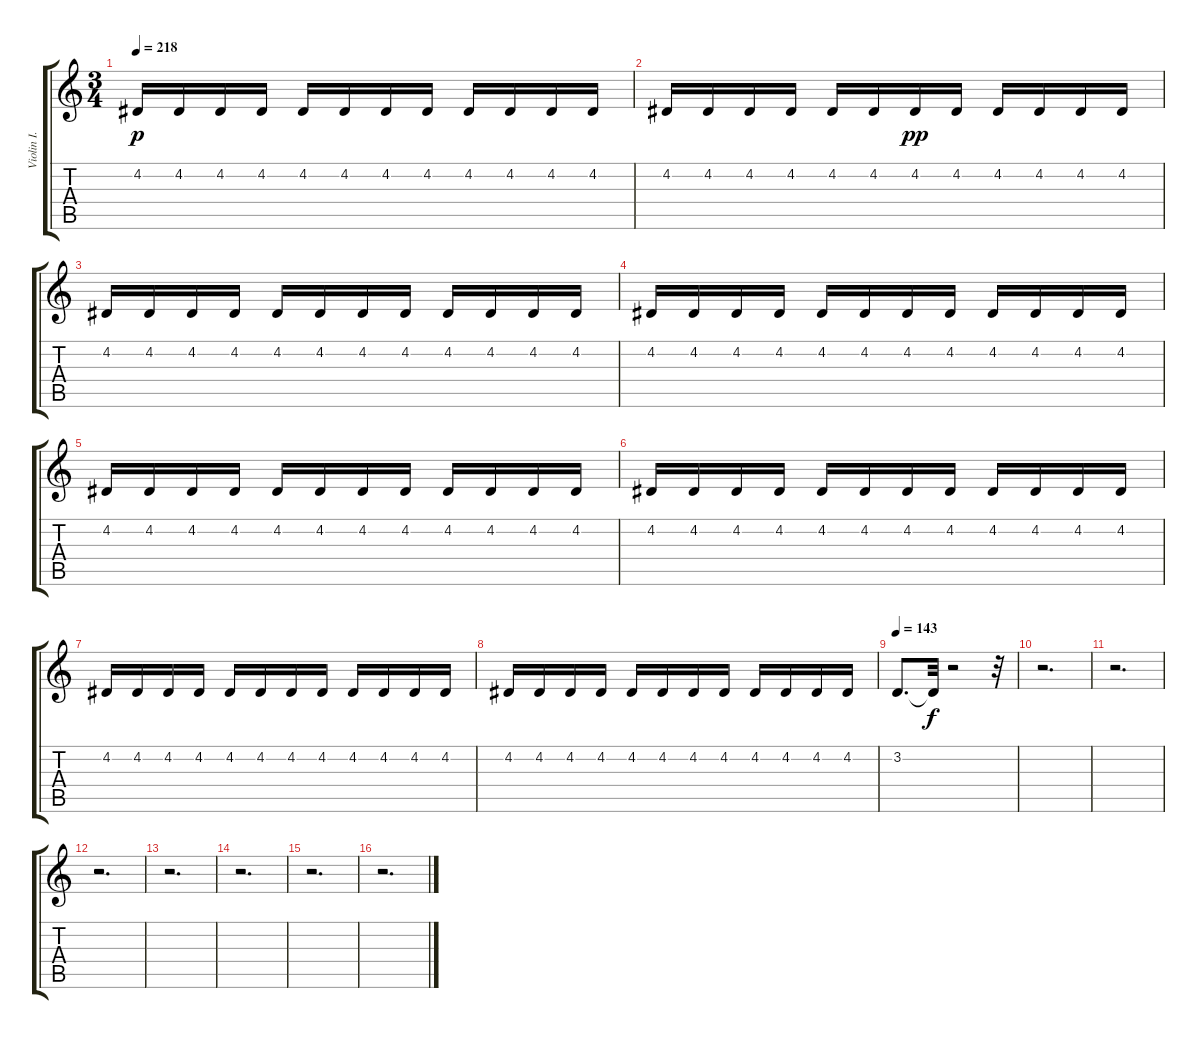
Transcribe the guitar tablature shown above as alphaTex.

\track ("Violin I." "Violin I.") {instrument stringensemble2}
\staff {score tabs}
\tuning (E4 B3 G3 D3 A2 E2) {hide}
\ts (3 4)
\tempo 218
\clef g2
\ks c
4.2.16{dy p} 4.2.16 4.2.16 4.2.16 4.2.16 4.2.16 4.2.16 4.2.16 4.2.16 4.2.16 4.2.16 4.2.16 |
4.2.16 4.2.16 4.2.16 4.2.16 4.2.16 4.2.16 4.2.16{dy pp} 4.2.16 4.2.16 4.2.16 4.2.16 4.2.16 |
4.2.16 4.2.16 4.2.16 4.2.16 4.2.16 4.2.16 4.2.16 4.2.16 4.2.16 4.2.16 4.2.16 4.2.16 |
4.2.16 4.2.16 4.2.16 4.2.16 4.2.16 4.2.16 4.2.16 4.2.16 4.2.16 4.2.16 4.2.16 4.2.16 |
4.2.16 4.2.16 4.2.16 4.2.16 4.2.16 4.2.16 4.2.16 4.2.16 4.2.16 4.2.16 4.2.16 4.2.16 |
4.2.16 4.2.16 4.2.16 4.2.16 4.2.16 4.2.16 4.2.16 4.2.16 4.2.16 4.2.16 4.2.16 4.2.16 |
4.2.16 4.2.16 4.2.16 4.2.16 4.2.16 4.2.16 4.2.16 4.2.16 4.2.16 4.2.16 4.2.16 4.2.16 |
4.2.16 4.2.16 4.2.16 4.2.16 4.2.16 4.2.16 4.2.16 4.2.16 4.2.16 4.2.16 4.2.16 4.2.16 |
\tempo 143
3.2.8{d} 3.2{t}.32{dy f} r.2 r.32 |
r.2{d} |
r.2{d} |
r.2{d} |
r.2{d} |
r.2{d} |
r.2{d} |
r.2{d}
